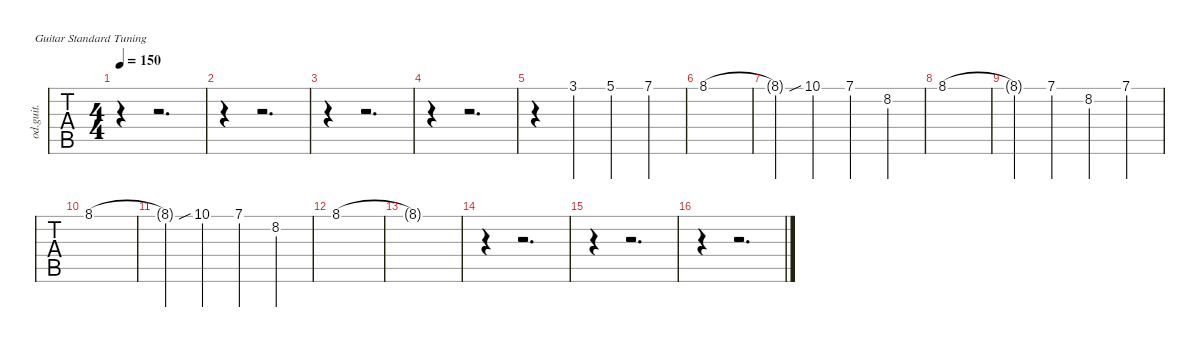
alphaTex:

\defaultSystemsLayout 4
\hideDynamics
\bracketExtendMode nobrackets
\otherSystemsTrackNameOrientation horizontal
\track ("E Guitar 5" "od.guit.") {instrument overdrivenguitar}
\staff {tabs}
\tuning (E4 B3 G3 D3 A2 E2)
\ts (4 4)
\tempo 150
\clef g2
\ks c
r.4{dy f} r.2{d} |
r.4 r.2{d} |
r.4 r.2{d} |
r.4 r.2{d} |
r.4 3.1.4 5.1.4 7.1.4 |
8.1.1 |
8.1{t}.4 10.1{sib}.4 7.1.4 8.2.4 |
8.1.1 |
8.1{t}.4 7.1.4 8.2.4 7.1.4 |
8.1.1 |
8.1{t}.4 10.1{sib}.4 7.1.4 8.2.4 |
8.1.1 |
8.1{t}.1 |
r.4 r.2{d} |
r.4 r.2{d} |
r.4 r.2{d}
